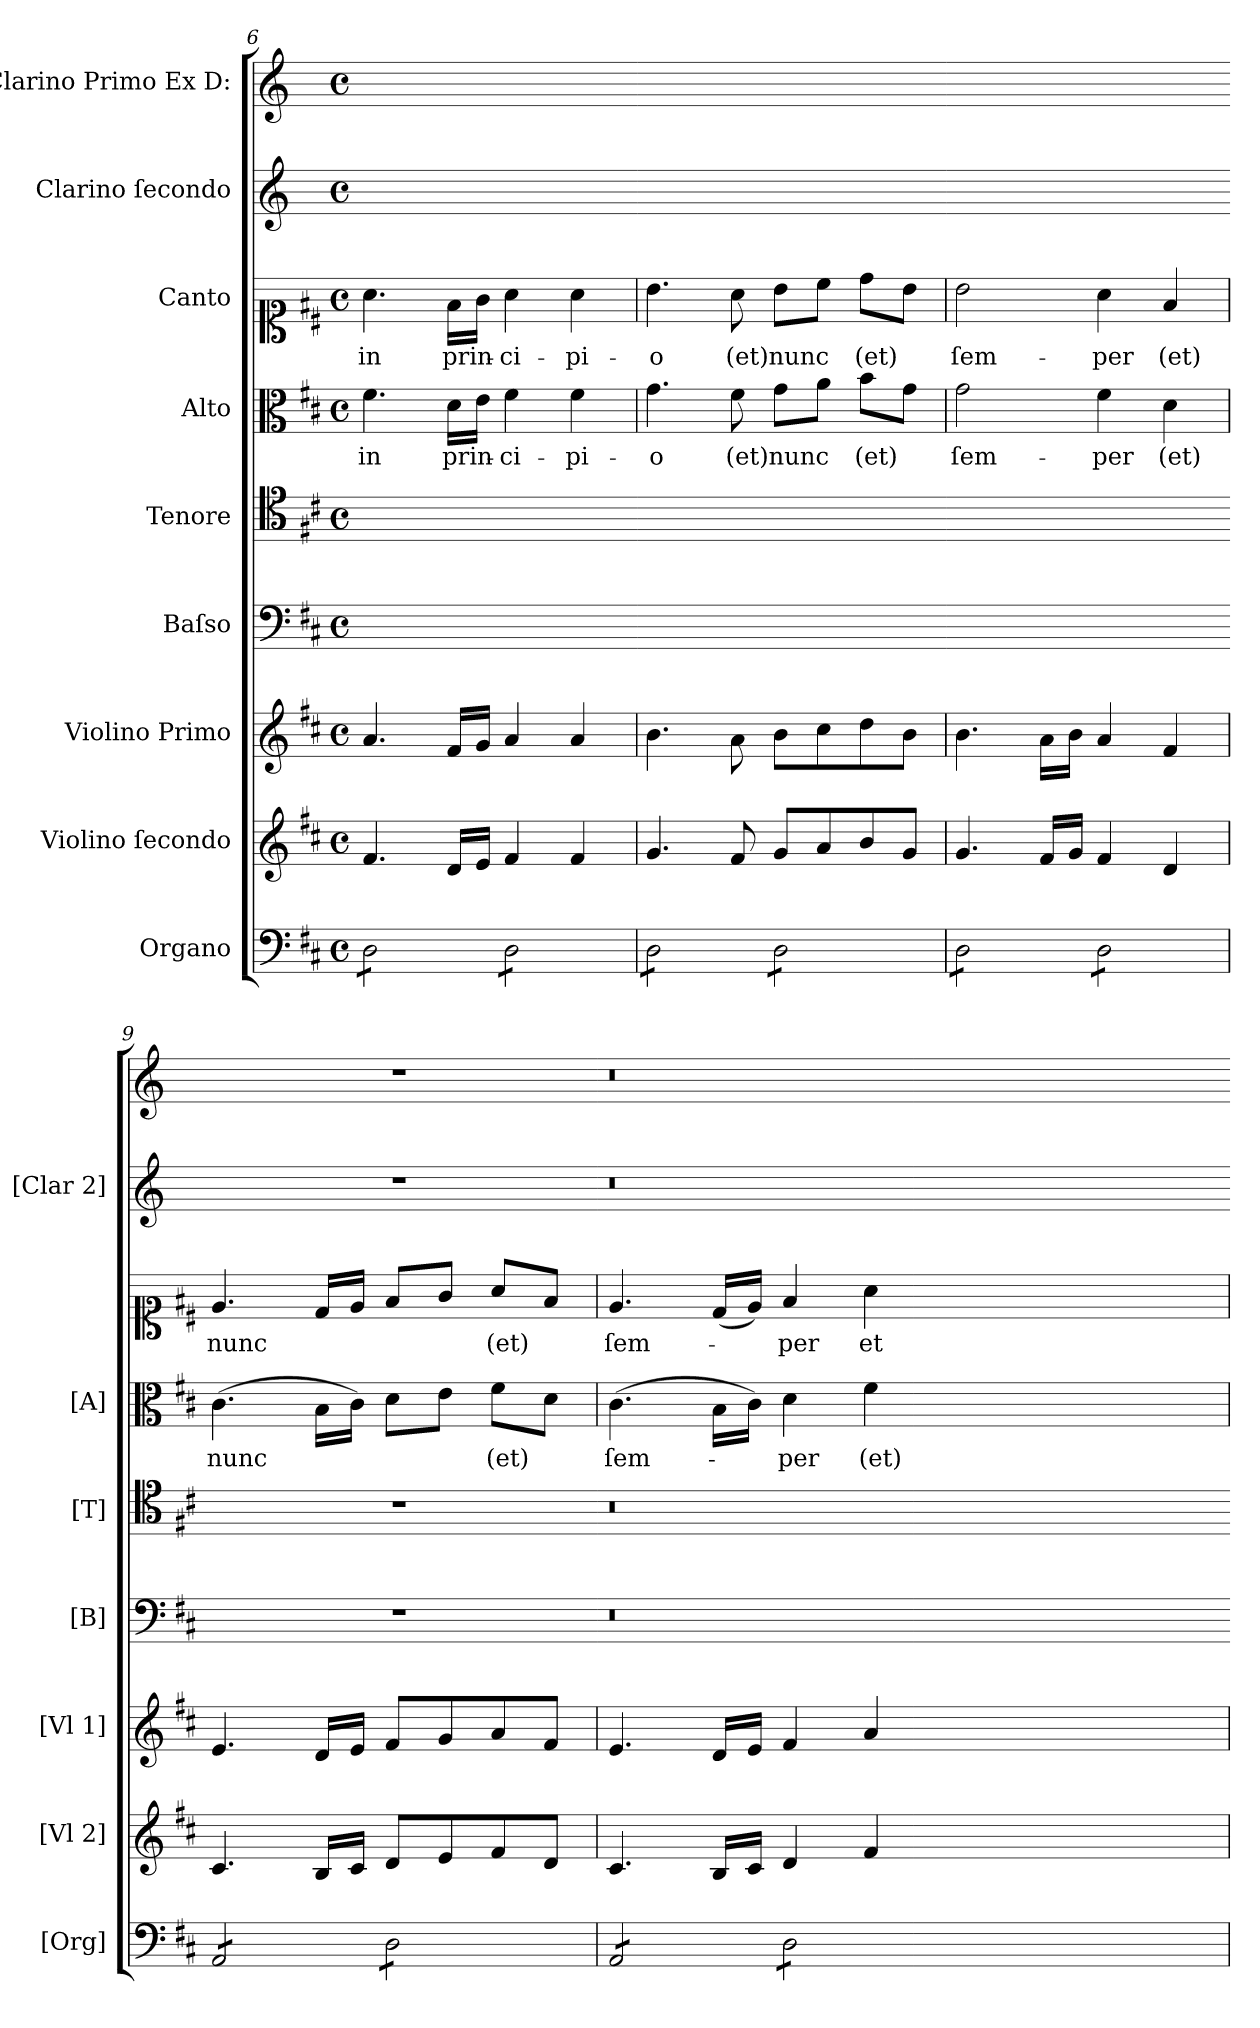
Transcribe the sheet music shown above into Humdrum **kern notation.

**kern	**kern	**kern	**kern	**kern	**kern	**text	**kern	**text	**kern	**kern
*part9	*part8	*part7	*part6	*part5	*part4	*part4	*part3	*part3	*part2	*part1
*staff9	*staff8	*staff7	*staff6	*staff5	*staff4	*staff4	*staff3	*staff3	*staff2	*staff1
*I"Organo	*I"Violino ſecondo	*I"Violino Primo	*I"Baſso	*I"Tenore	*I"Alto	*	*I"Canto	*	*I"Clarino ſecondo	*I"Clarino Primo Ex D:
*I'[Org]	*I'[Vl 2]	*I'[Vl 1]	*I'[B]	*I'[T]	*I'[A]	*	*	*	*I'[Clar 2]	*
*clefF4	*clefG2	*clefG2	*clefF4	*clefC4	*clefC3	*	*clefC1	*	*clefG2	*clefG2
*	*	*	*	*	*	*	*	*	*ITrd-1c-2	*ITrd-1c-2
*k[f#c#]	*k[f#c#]	*k[f#c#]	*k[f#c#]	*k[f#c#]	*k[f#c#]	*	*k[f#c#]	*	*k[f#c#]	*k[f#c#]
*M4/4	*M4/4	*M4/4	*M4/4	*M4/4	*M4/4	*	*M4/4	*	*M4/4	*M4/4
*met(c)	*met(c)	*met(c)	*met(c)	*met(c)	*met(c)	*	*met(c)	*	*met(c)	*met(c)
=6	=6	=6	=6	=6	=6	=6	=6	=6	=6	=6
*tremolo	*	*	*	*	*	*	*	*	*	*
8D\L	4.f#/	4.a/	1ryy	1ryy	4.f#\	in	4.a\	in	1ryy	1ryy
8D\	.	.	.	.	.	.	.	.	.	.
8D\	.	.	.	.	.	.	.	.	.	.
8D\J	16d/LL	16f#/LL	.	.	16d\LL	prin-	16f#\LL	prin-	.	.
.	16e/JJ	16g/JJ	.	.	16e\JJ	.	16g\JJ	.	.	.
8D\L	4f#/	4a/	.	.	4f#\	-ci-	4a\	-ci-	.	.
8D\	.	.	.	.	.	.	.	.	.	.
8D\	4f#/	4a/	.	.	4f#\	-pi-	4a\	-pi-	.	.
8D\J	.	.	.	.	.	.	.	.	.	.
=7	=7	=7	=7-	=7-	=7	=7-	=7	=7-	=7-	=7-
8D\L	4.g/	4.b\	1ryy	1ryy	4.g\	-o	4.b\	-o	1ryy	1ryy
8D\	.	.	.	.	.	.	.	.	.	.
8D\	.	.	.	.	.	.	.	.	.	.
8D\J	8f#/	8a\	.	.	8f#\	(et)	8a\	(et)	.	.
8D\L	8g/L	8b\L	.	.	8g\L	nunc	8b\L	nunc	.	.
8D\	8a/	8cc#\	.	.	8a\J	.	8cc#\J	.	.	.
8D\	8b/	8dd\	.	.	8b\L	(et)	8dd\L	(et)	.	.
8D\J	8g/J	8b\J	.	.	8g\J	.	8b\J	.	.	.
=8	=8	=8	=8-	=8-	=8	=8-	=8	=8-	=8-	=8-
8D\L	4.g/	4.b\	1ryy	1ryy	2g\	ſem-	2b\	ſem-	1ryy	1ryy
8D\	.	.	.	.	.	.	.	.	.	.
8D\	.	.	.	.	.	.	.	.	.	.
8D\J	16f#/LL	16a\LL	.	.	.	.	.	.	.	.
.	16g/JJ	16b\JJ	.	.	.	.	.	.	.	.
8D\L	4f#/	4a/	.	.	4f#\	-per	4a\	-per	.	.
8D\	.	.	.	.	.	.	.	.	.	.
8D\	4d/	4f#/	.	.	4d\	(et)	4f#/	(et)	.	.
8D\J	.	.	.	.	.	.	.	.	.	.
=9	=9	=9	=9-	=9-	=9	=9-	=9	=9-	=9-	=9-
8AA/L	4.c#/	4.e/	1r	1r	(>4.c#\	nunc	4.e/	nunc	1r	1r
8AA/	.	.	.	.	.	.	.	.	.	.
8AA/	.	.	.	.	.	.	.	.	.	.
8AA/J	16B/LL	16d/LL	.	.	16B\LL	.	16d/LL	.	.	.
.	16c#/JJ	16e/JJ	.	.	16c#\JJ)	.	16e/JJ	.	.	.
8D\L	8d/L	8f#/L	.	.	8d\L	.	8f#/L	.	.	.
8D\	8e/	8g/	.	.	8e\J	.	8g/J	.	.	.
8D\	8f#/	8a/	.	.	8f#\L	(et)	8a/L	(et)	.	.
8D\J	8d/J	8f#/J	.	.	8d\J	.	8f#/J	.	.	.
=10	=10	=10	=10-	=10-	=10	=10-	=10	=10-	=10-	=10-
8AA/L	4.c#/	4.e/	0.r	0.r	(>4.c#\	ſem-	4.e/	ſem-	0.r	0.r
8AA/	.	.	.	.	.	.	.	.	.	.
8AA/	.	.	.	.	.	.	.	.	.	.
8AA/J	16B/LL	16d/LL	.	.	16B\LL	.	(<16d/LL	.	.	.
.	16c#/JJ	16e/JJ	.	.	16c#\JJ)	.	16e/JJ)	.	.	.
8D\L	4d/	4f#/	.	.	4d\	-per	4f#/	-per	.	.
8D\	.	.	.	.	.	.	.	.	.	.
!	!	!	!	!	!	!	!	!LO:LY:i	!	!
8D\	4f#/	4a/	.	.	4f#\	(et)	4a\	et	.	.
8D\J	.	.	.	.	.	.	.	.	.	.
*Xtremolo	*	*	*	*	*	*	*	*	*	*
0ryy	0ryy	0ryy	.	.	0ryy	.	0ryy	.	.	.
=	=	=	=-	=-	=	=-	=	=-	=-	=-
*-	*-	*-	*-	*-	*-	*-	*-	*-	*-	*-
